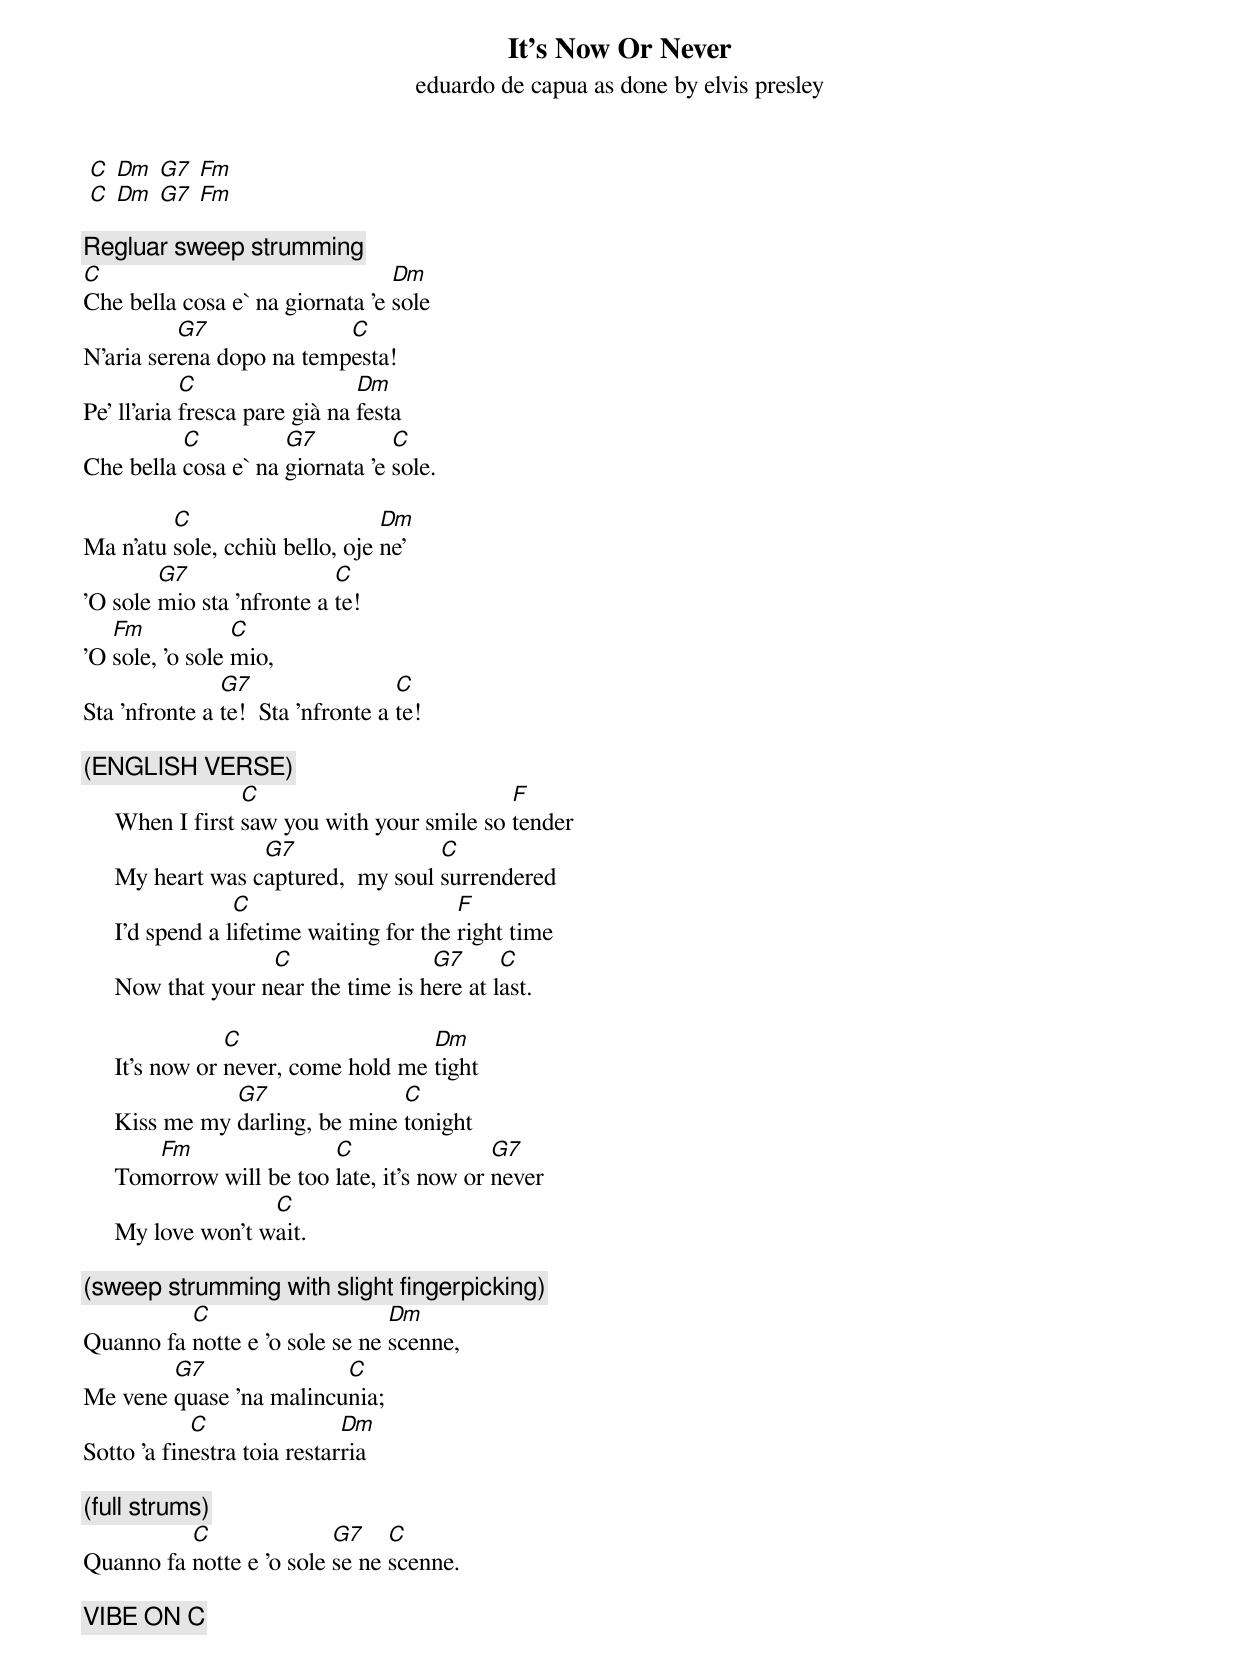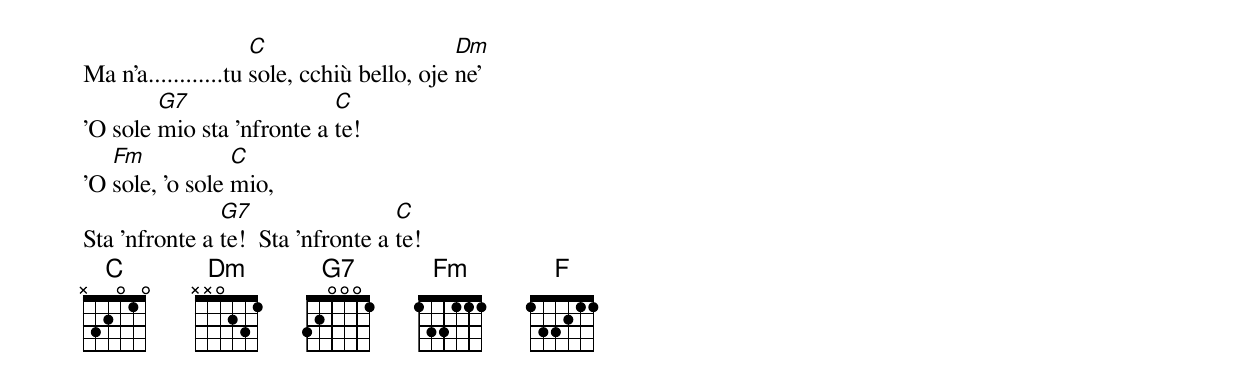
{title: It’s Now Or Never}
{subtitle: eduardo de capua as done by elvis presley}

 [C] [Dm] [G7] [Fm]
 [C] [Dm] [G7] [Fm]

{c:Regluar sweep strumming}
[C]Che bella cosa e` na giornata 'e [Dm]sole
N'aria ser[G7]ena dopo na temp[C]esta!
Pe' ll'aria [C]fresca pare già na [Dm]festa
Che bella [C]cosa e` na [G7]giornata 'e [C]sole.

Ma n'atu [C]sole, cchiù bello, oje [Dm]ne'
'O sole [G7]mio sta 'nfronte a [C]te!
'O [Fm]sole, 'o sole [C]mio,
Sta 'nfronte a [G7]te!  Sta 'nfronte a [C]te!

{c:(ENGLISH VERSE)}
     When I first [C]saw you with your smile so [F]tender
     My heart was c[G7]aptured,  my soul [C]surrendered
     I'd spend a l[C]ifetime waiting for the [F]right time
     Now that your n[C]ear the time is h[G7]ere at l[C]ast.

     It's now or [C]never, come hold me [Dm]tight
     Kiss me my [G7]darling, be mine [C]tonight
     Tom[Fm]orrow will be too [C]late, it's now or [G7]never
     My love won't w[C]ait.

{c:(sweep strumming with slight fingerpicking)}
Quanno fa [C]notte e 'o sole se ne [Dm]scenne,
Me vene [G7]quase 'na malincu[C]nia;
Sotto 'a fin[C]estra toia restar[Dm]ria

{c:(full strums)}
Quanno fa [C]notte e 'o sole [G7]se ne [C]scenne.

{c:VIBE ON C}
Ma n'a............tu [C]sole, cchiù bello, oje [Dm]ne'
'O sole [G7]mio sta 'nfronte a [C]te!
'O [Fm]sole, 'o sole [C]mio,
Sta 'nfronte a [G7]te!  Sta 'nfronte a [C]te!
